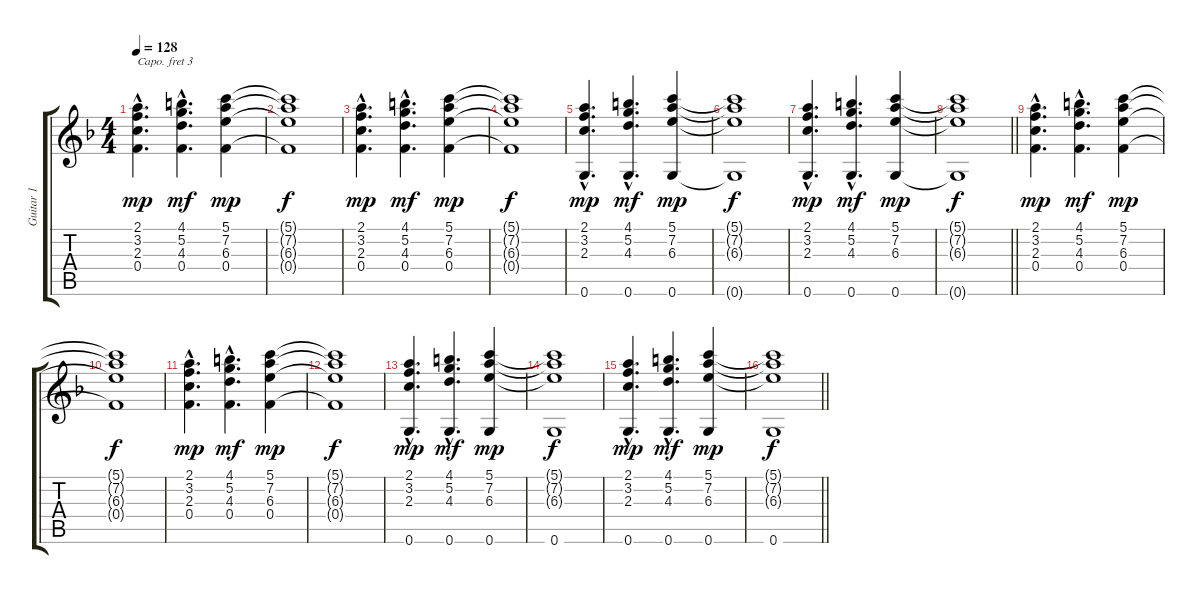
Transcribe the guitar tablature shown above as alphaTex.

\track ("Guitar 1" "Guitar 1") {instrument acousticguitarsteel}
\staff {score tabs}
\capo 3
\tuning (E4 B3 G3 D3 A2 E2) {hide}
\ts (4 4)
\tempo 128
\clef g2
\ks f
(2.1{hac} 3.2{hac} 2.3{hac} 0.4{hac}).4{d dy mp} (4.1{hac} 5.2{hac} 4.3{hac} 0.4{hac}).4{d dy mf} (5.1 7.2 6.3 0.4).4{dy mp} |
(5.1{t} 7.2{t} 6.3{t} 0.4{t}).1{dy f} |
(2.1{hac} 3.2{hac} 2.3{hac} 0.4{hac}).4{d dy mp} (4.1{hac} 5.2{hac} 4.3{hac} 0.4{hac}).4{d dy mf} (5.1 7.2 6.3 0.4).4{dy mp} |
(5.1{t} 7.2{t} 6.3{t} 0.4{t}).1{dy f} |
(2.1{hac} 3.2{hac} 2.3{hac} 0.6{hac}).4{d dy mp} (4.1{hac} 5.2{hac} 4.3{hac} 0.6{hac}).4{d dy mf} (5.1 7.2 6.3 0.6).4{dy mp} |
(5.1{t} 7.2{t} 6.3{t} 0.6{t}).1{dy f} |
(2.1{hac} 3.2{hac} 2.3{hac} 0.6{hac}).4{d dy mp} (4.1{hac} 5.2{hac} 4.3{hac} 0.6{hac}).4{d dy mf} (5.1 7.2 6.3 0.6).4{dy mp} |
\barLineRight lightlight
(5.1{t} 7.2{t} 6.3{t} 0.6{t}).1{dy f} |
(2.1{hac} 3.2{hac} 2.3{hac} 0.4{hac}).4{d dy mp} (4.1{hac} 5.2{hac} 4.3{hac} 0.4{hac}).4{d dy mf} (5.1 7.2 6.3 0.4).4{dy mp} |
(5.1{t} 7.2{t} 6.3{t} 0.4{t}).1{dy f} |
(2.1{hac} 3.2{hac} 2.3{hac} 0.4{hac}).4{d dy mp} (4.1{hac} 5.2{hac} 4.3{hac} 0.4{hac}).4{d dy mf} (5.1 7.2 6.3 0.4).4{dy mp} |
(5.1{t} 7.2{t} 6.3{t} 0.4{t}).1{dy f} |
(2.1{hac} 3.2{hac} 2.3{hac} 0.6{hac}).4{d dy mp} (4.1{hac} 5.2{hac} 4.3{hac} 0.6{hac}).4{d dy mf} (5.1 7.2 6.3 0.6).4{dy mp} |
(5.1{t} 7.2{t} 6.3{t} 0.6).1{dy f} |
(2.1{hac} 3.2{hac} 2.3{hac} 0.6{hac}).4{d dy mp} (4.1{hac} 5.2{hac} 4.3{hac} 0.6{hac}).4{d dy mf} (5.1 7.2 6.3 0.6).4{dy mp} |
\barLineRight lightlight
(5.1{t} 7.2{t} 6.3{t} 0.6).1{dy f}
